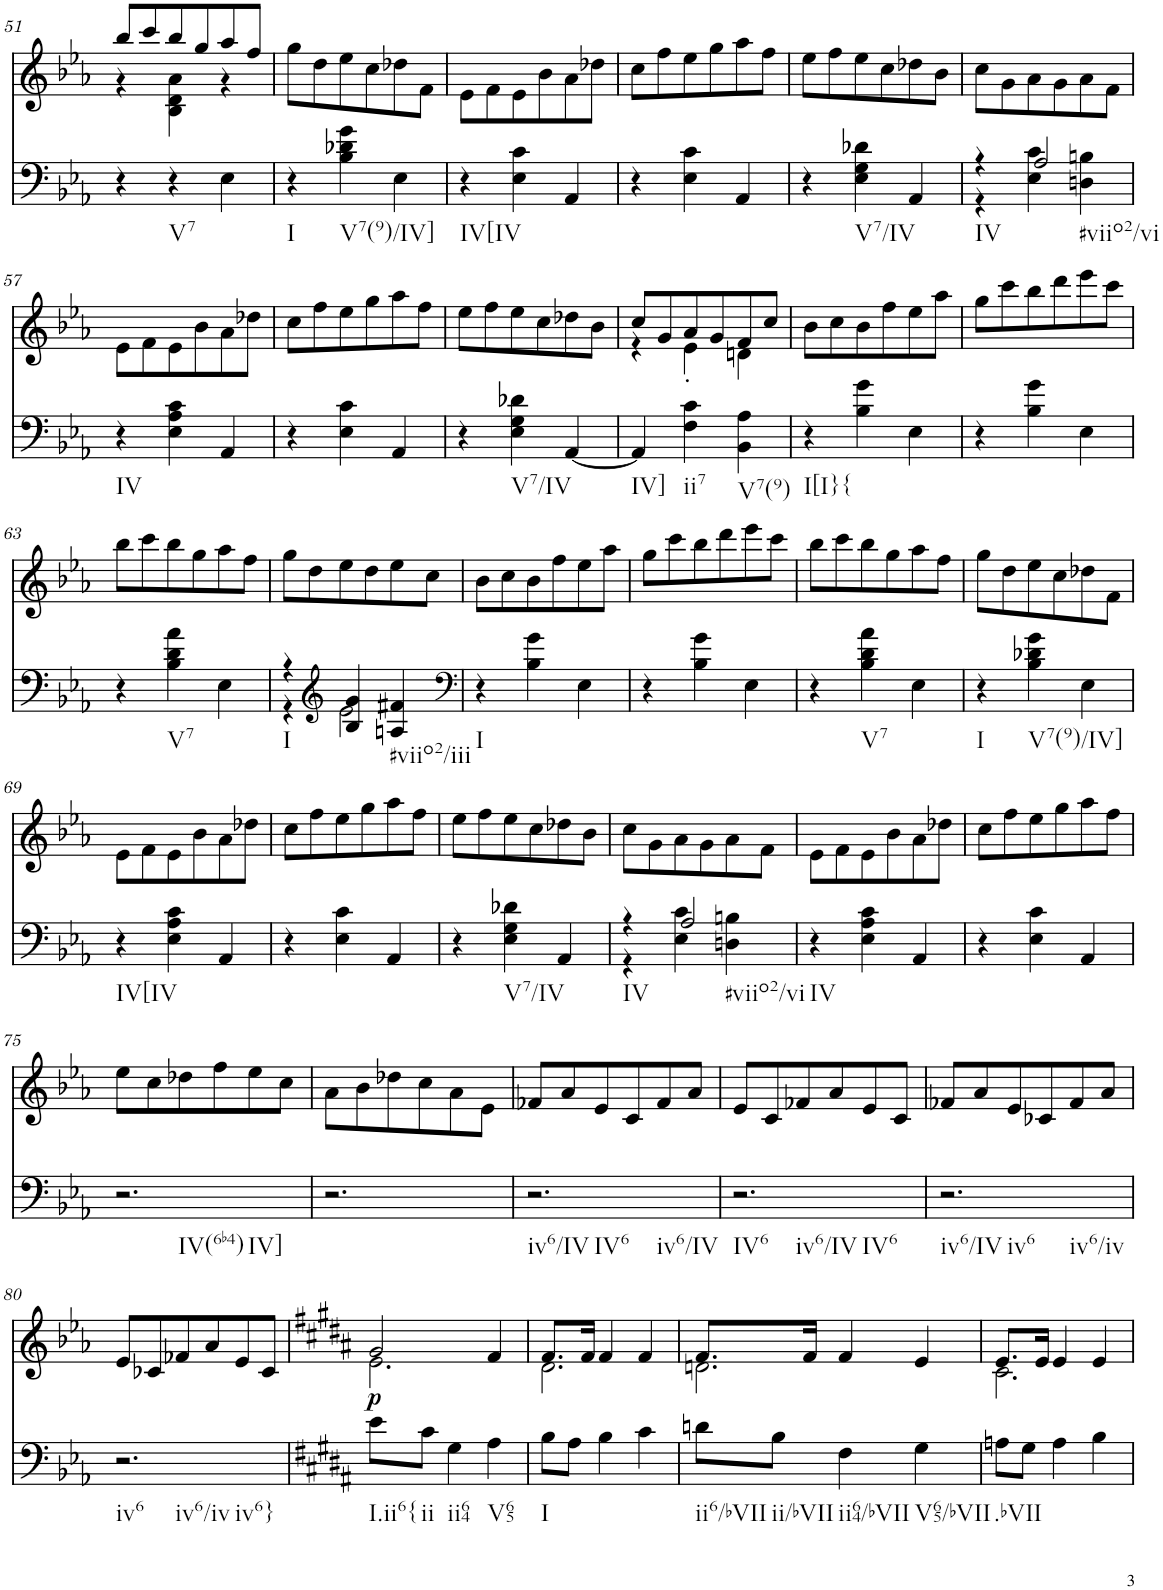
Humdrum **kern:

**kern	**kern	**dynam
*part2	*part1	*part1
*staff2	*staff1	*staff1
*I"Piano	*I"Piano	*
*I'Pno	*I'Pno	*
!!LO:PB:g=z
*clefF4	*clefG2	*
*k[b-e-a-]	*k[b-e-a-]	*
*M3/4	*M3/4	*
=51	=51	=51
*	*^	*
4r	8bb-/L	4r	.
.	8ccc/	.	.
!LO:TX:b:t=V7	!	!	!
4r	8bb-/	4B-\ 4d\ 4a-\	.
.	8gg/	.	.
4E-\	8aa-/	4r	.
.	8ff/J	.	.
*	*v	*v	*
=52	=52	=52
!LO:TX:b:t=I	!	!
4r	8gg\L	.
.	8dd\	.
!LO:TX:b:t=V7(9)/IV]	!	!
4B-\ 4d-X\ 4g\	8ee-\	.
.	8cc\	.
4E-\	8dd-X\	.
.	8f\J	.
=53	=53	=53
!LO:TX:b:t=IV[IV	!	!
4r	8e-\L	.
.	8f\	.
4E-\ 4c\	8e-\	.
.	8b-\	.
4AA-/	8a-\	.
.	8dd-X\J	.
=54	=54	=54
4r	8cc\L	.
.	8ff\	.
4E-\ 4c\	8ee-\	.
.	8gg\	.
4AA-/	8aa-\	.
.	8ff\J	.
=55	=55	=55
4r	8ee-\L	.
.	8ff\	.
!LO:TX:b:t=V7/IV	!	!
4E-\ 4G\ 4d-X\	8ee-\	.
.	8cc\	.
4AA-/	8dd-X\	.
.	8b-\J	.
=56	=56	=56
*^	*	*
!LO:TX:b:t=IV	!	!	!
4r	4r	8cc\L	.
.	.	8g\	.
!LO:TX:b:t=#viio2/vi	!	!	!
2A-/	4E-\ 4c\	8a-\	.
.	.	8g\	.
.	4Dn\ 4Bn\	8a-\	.
.	.	8f\J	.
*v	*v	*	*
!!LO:LB:g=z
=57	=57	=57
!LO:TX:b:t=IV	!	!
4r	8e-\L	.
.	8f\	.
4E-\ 4A-\ 4c\	8e-\	.
.	8b-\	.
4AA-/	8a-\	.
.	8dd-X\J	.
=58	=58	=58
4r	8cc\L	.
.	8ff\	.
4E-\ 4c\	8ee-\	.
.	8gg\	.
4AA-/	8aa-\	.
.	8ff\J	.
=59	=59	=59
4r	8ee-\L	.
.	8ff\	.
!LO:TX:b:t=V7/IV	!	!
4E-\ 4G\ 4d-X\	8ee-\	.
.	8cc\	.
[4AA-/	8dd-X\	.
.	8b-\J	.
=60	=60	=60
*	*^	*
!LO:TX:b:t=IV]	!	!	!
4AA-/]	8cc/L	4r	.
.	8g/	.	.
!LO:TX:b:t=ii7	!	!	!
4F\ 4c\	8a-/	4e-'\	.
.	8g/	.	.
!LO:TX:b:t=V7(9)	!	!	!
4BB-\ 4A-\	8f/	4dn\	.
.	8cc/J	.	.
*	*v	*v	*
=61	=61	=61
!LO:TX:b:t=I[I}{	!	!
4r	8b-\L	.
.	8cc\	.
4B-\ 4g\	8b-\	.
.	8ff\	.
4E-\	8ee-\	.
.	8aa-\J	.
=62	=62	=62
4r	8gg\L	.
.	8ccc\	.
4B-\ 4g\	8bb-\	.
.	8ddd\	.
4E-\	8eee-\	.
.	8ccc\J	.
!!LO:LB:g=z
=63	=63	=63
4r	8bb-\L	.
.	8ccc\	.
!LO:TX:b:t=V7	!	!
4B-\ 4d\ 4a-\	8bb-\	.
.	8gg\	.
4E-\	8aa-\	.
.	8ff\J	.
=64	=64	=64
*^	*	*
!LO:TX:b:t=I	!	!	!
4r	4r	8gg\L	.
.	.	8dd\	.
*clefG2	*	*	*
4B-/ 4g/	2e-\	8ee-\	.
.	.	8dd\	.
!LO:TX:b:t=#viio2/iii	!	!	!
4An/ 4f#X/	.	8ee-\	.
.	.	8cc\J	.
*v	*v	*	*
=65	=65	=65
*clefF4	*	*
!LO:TX:b:t=I	!	!
4r	8b-\L	.
.	8cc\	.
4B-\ 4g\	8b-\	.
.	8ff\	.
4E-\	8ee-\	.
.	8aa-\J	.
=66	=66	=66
4r	8gg\L	.
.	8ccc\	.
4B-\ 4g\	8bb-\	.
.	8ddd\	.
4E-\	8eee-\	.
.	8ccc\J	.
=67	=67	=67
4r	8bb-\L	.
.	8ccc\	.
!LO:TX:b:t=V7	!	!
4B-\ 4d\ 4a-\	8bb-\	.
.	8gg\	.
4E-\	8aa-\	.
.	8ff\J	.
=68	=68	=68
!LO:TX:b:t=I	!	!
4r	8gg\L	.
.	8dd\	.
!LO:TX:b:t=V7(9)/IV]	!	!
4B-\ 4d-X\ 4g\	8ee-\	.
.	8cc\	.
4E-\	8dd-X\	.
.	8f\J	.
!!LO:LB:g=z
=69	=69	=69
!LO:TX:b:t=IV[IV	!	!
4r	8e-\L	.
.	8f\	.
4E-\ 4A-\ 4c\	8e-\	.
.	8b-\	.
4AA-/	8a-\	.
.	8dd-X\J	.
=70	=70	=70
4r	8cc\L	.
.	8ff\	.
4E-\ 4c\	8ee-\	.
.	8gg\	.
4AA-/	8aa-\	.
.	8ff\J	.
=71	=71	=71
4r	8ee-\L	.
.	8ff\	.
!LO:TX:b:t=V7/IV	!	!
4E-\ 4G\ 4d-X\	8ee-\	.
.	8cc\	.
4AA-/	8dd-X\	.
.	8b-\J	.
=72	=72	=72
*^	*	*
!LO:TX:b:t=IV	!	!	!
4r	4r	8cc\L	.
.	.	8g\	.
!LO:TX:b:t=#viio2/vi	!	!	!
2A-/	4E-\ 4c\	8a-\	.
.	.	8g\	.
.	4Dn\ 4Bn\	8a-\	.
.	.	8f\J	.
*v	*v	*	*
=73	=73	=73
!LO:TX:b:t=IV	!	!
4r	8e-\L	.
.	8f\	.
4E-\ 4A-\ 4c\	8e-\	.
.	8b-\	.
4AA-/	8a-\	.
.	8dd-X\J	.
=74	=74	=74
4r	8cc\L	.
.	8ff\	.
4E-\ 4c\	8ee-\	.
.	8gg\	.
4AA-/	8aa-\	.
.	8ff\J	.
!!LO:LB:g=z
=75	=75	=75
!LO:TX:b:t=IV(6b4)	!	!
!LO:TX:b:t=IV]	!	!
2.r	8ee-\L	.
.	8cc\	.
.	8dd-X\	.
.	8ff\	.
.	8ee-\	.
.	8cc\J	.
=76	=76	=76
2.r	8a-\L	.
.	8b-\	.
.	8dd-X\	.
.	8cc\	.
.	8a-\	.
.	8e-\J	.
=77	=77	=77
!LO:TX:b:t=iv6/IV	!	!
!LO:TX:b:t=IV6	!	!
!LO:TX:b:t=iv6/IV	!	!
2.r	8f-X/L	.
.	8a-/	.
.	8e-/	.
.	8c/	.
.	8f-/	.
.	8a-/J	.
=78	=78	=78
!LO:TX:b:t=IV6	!	!
!LO:TX:b:t=iv6/IV	!	!
!LO:TX:b:t=IV6	!	!
2.r	8e-/L	.
.	8c/	.
.	8f-X/	.
.	8a-/	.
.	8e-/	.
.	8c/J	.
=79	=79	=79
!LO:TX:b:t=iv6/IV	!	!
!LO:TX:b:t=iv6	!	!
!LO:TX:b:t=iv6/iv	!	!
2.r	8f-X/L	.
.	8a-/	.
.	8e-/	.
.	8c-X/	.
.	8f-/	.
.	8a-/J	.
!!LO:LB:g=z
=80	=80	=80
!LO:TX:b:t=iv6	!	!
!LO:TX:b:t=iv6/iv	!	!
!LO:TX:b:t=iv6}	!	!
2.r	8e-/L	.
.	8c-X/	.
.	8f-X/	.
.	8a-/	.
.	8e-/	.
.	8c-/J	.
=81	=81	=81
*k[f#c#g#d#a#]	*k[f#c#g#d#a#]	*
*	*^	*
!LO:TX:b:t=I.ii6{	!	!	!
!	!	!	!LO:DY:b
8e\L	2g#/	2.e\	p
!LO:TX:b:t=ii	!	!	!
8c#\J	.	.	.
!LO:TX:b:t=ii64	!	!	!
4G#\	.	.	.
!LO:TX:b:t=V65	!	!	!
4A#\	4f#/	.	.
=82	=82	=82	=82
!LO:TX:b:t=I	!	!	!
8B\L	8.f#/L	2.d#\	.
8A#\J	.	.	.
.	16f#/Jk	.	.
4B\	4f#/	.	.
4c#\	4f#/	.	.
=83	=83	=83	=83
!LO:TX:b:t=ii6/bVII	!	!	!
8dn\L	8.f#/L	2.dn\	.
!LO:TX:b:t=ii/bVII	!	!	!
8B\J	.	.	.
.	16f#/Jk	.	.
!LO:TX:b:t=ii64/bVII	!	!	!
4F#\	4f#/	.	.
!LO:TX:b:t=V65/bVII	!	!	!
4G#\	4e/	.	.
=84	=84	=84	=84
!LO:TX:b:t=.bVII	!	!	!
8An\L	8.e/L	2.c#\	.
8G#\J	.	.	.
.	16e/Jk	.	.
4A\	4e/	.	.
4B\	4e/	.	.
*	*v	*v	*
=	=	=
*-	*-	*-
